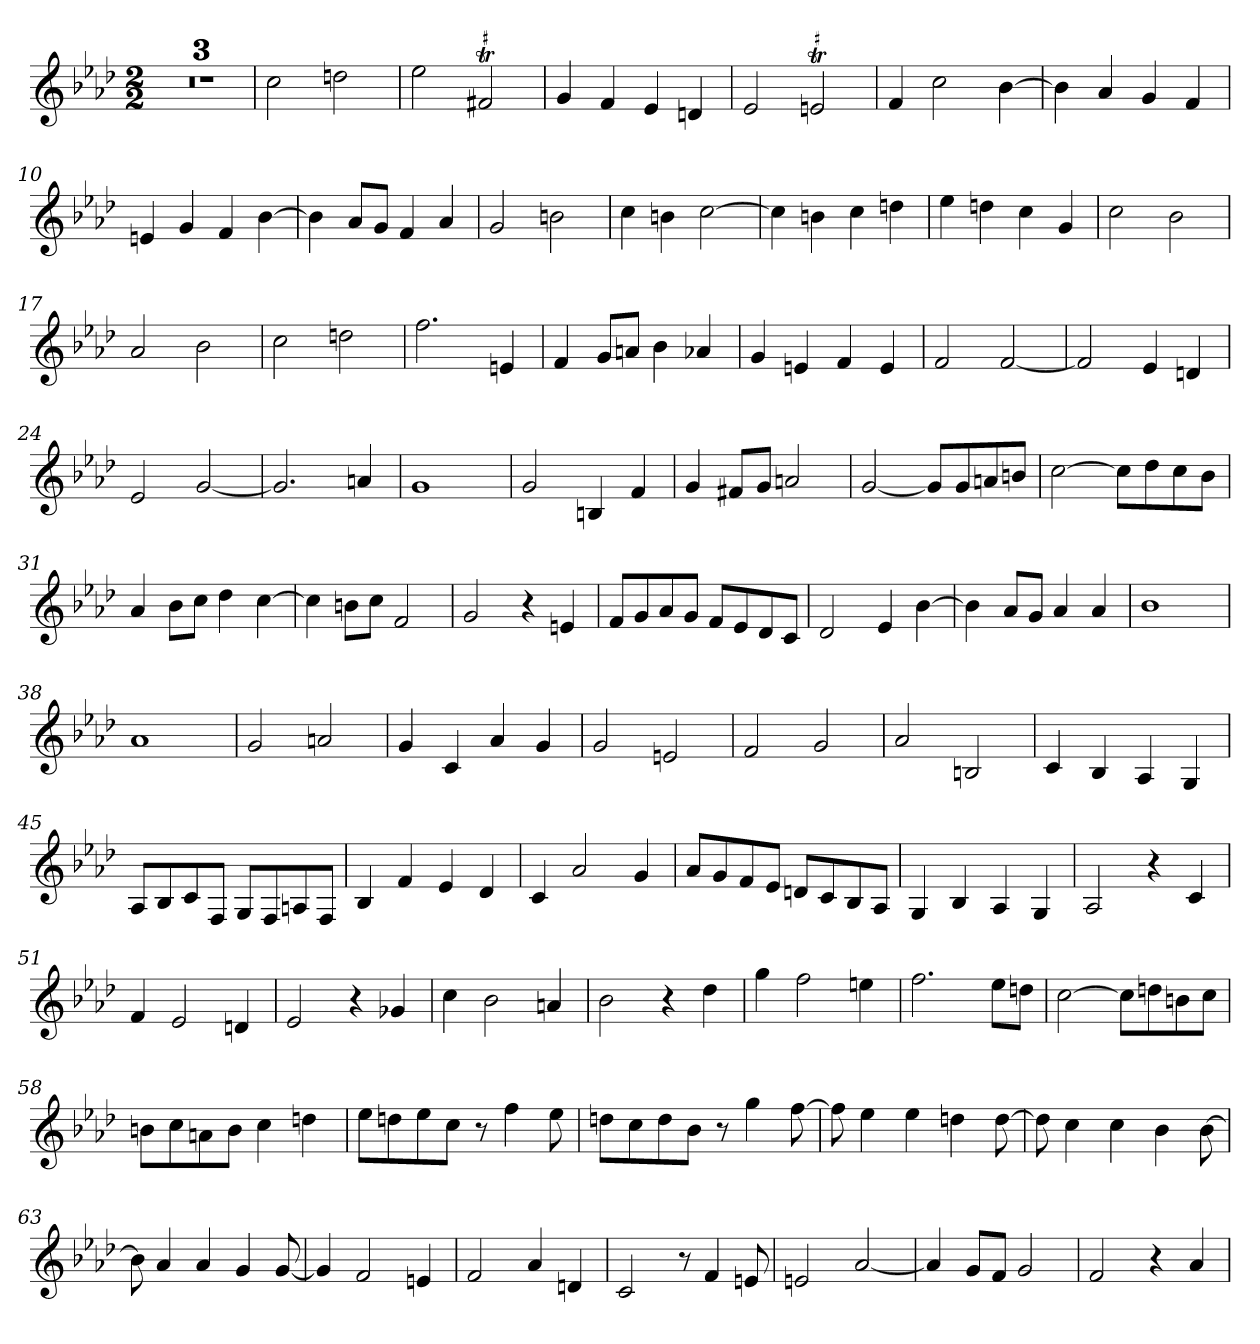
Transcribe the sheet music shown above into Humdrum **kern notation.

**kern
*part1
*staff1
*k[b-e-a-d-]
*M2/2
*MM76
=1
1r
=2
1r
=3
1r
=4
2cc
2ddn
=5
2ee-
!LO:TR:acc=#
2f#XT
=6
4g
4f
4e-
4dn
=7
2e-
!LO:TR:acc=#
2enT
=8
4f
2cc
[4b-
=9
4b-]
4a-
4g
4f
=10
4en
4g
4f
[4b-
=11
4b-]
8a-L
8gJ
4f
4a-
=12
2g
2bn
=13
4cc
4bn
[2cc
=14
4cc]
4bn
4cc
4ddn
=15
4ee-
4ddn
4cc
4g
=16
2cc
2b-
=17
2a-
2b-
=18
2cc
2ddn
=19
2.ff
4en
=20
4f
8gL
8anJ
4b-
4a-X
=21
4g
4en
4f
4e
=22
2f
[2f
=23
2f]
4e-
4dn
=24
2e-
[2g
=25
2.g]
4an
=26
1g
=27
2g
4Bn
4f
=28
4g
8f#XL
8gJ
2an
=29
[2g
8gL]
8g
8an
8bnJ
=30
[2cc
8ccL]
8dd-
8cc
8b-J
=31
4a-
8b-L
8ccJ
4dd-
[4cc
=32
4cc]
8bnL
8ccJ
2f
=33
2g
4r
4en
=34
8fL
8g
8a-
8gJ
8fL
8e-
8d-
8cJ
=35
2d-
4e-
[4b-
=36
4b-]
8a-L
8gJ
4a-
4a-
=37
1b-
=38
1a-
=39
2g
2an
=40
4g
4c
4a-
4g
=41
2g
2en
=42
2f
2g
=43
2a-
2Bn
=44
4c
4B-
4A-
4G
=45
8A-L
8B-
8c
8FJ
8GL
8F
8An
8FJ
=46
4B-
4f
4e-
4d-
=47
4c
2a-
4g
=48
8a-L
8g
8f
8e-J
8dnL
8c
8B-
8A-J
=49
4G
4B-
4A-
4G
=50
2A-
4r
4c
=51
4f
2e-
4dn
=52
2e-
4r
4g-X
=53
4cc
2b-
4an
=54
2b-
4r
4dd-
=55
4gg
2ff
4een
=56
2.ff
8ee-L
8ddnJ
=57
[2cc
8ccL]
8ddn
8bn
8ccJ
=58
8bnL
8cc
8an
8bJ
4cc
4ddn
=59
8ee-L
8ddn
8ee-
8ccJ
8r
4ff
8ee-
=60
8ddnL
8cc
8dd
8b-J
8r
4gg
[8ff
=61
8ff]
4ee-
4ee-
4ddn
[8dd
=62
8dd]
4cc
4cc
4b-
[8b-
=63
8b-]
4a-
4a-
4g
[8g
=64
4g]
2f
4en
=65
2f
4a-
4dn
=66
2c
8r
4f
8en
=67
2en
[2a-
=68
4a-]
8gL
8fJ
2g
=69
2f
4r
4a-
=
*-
